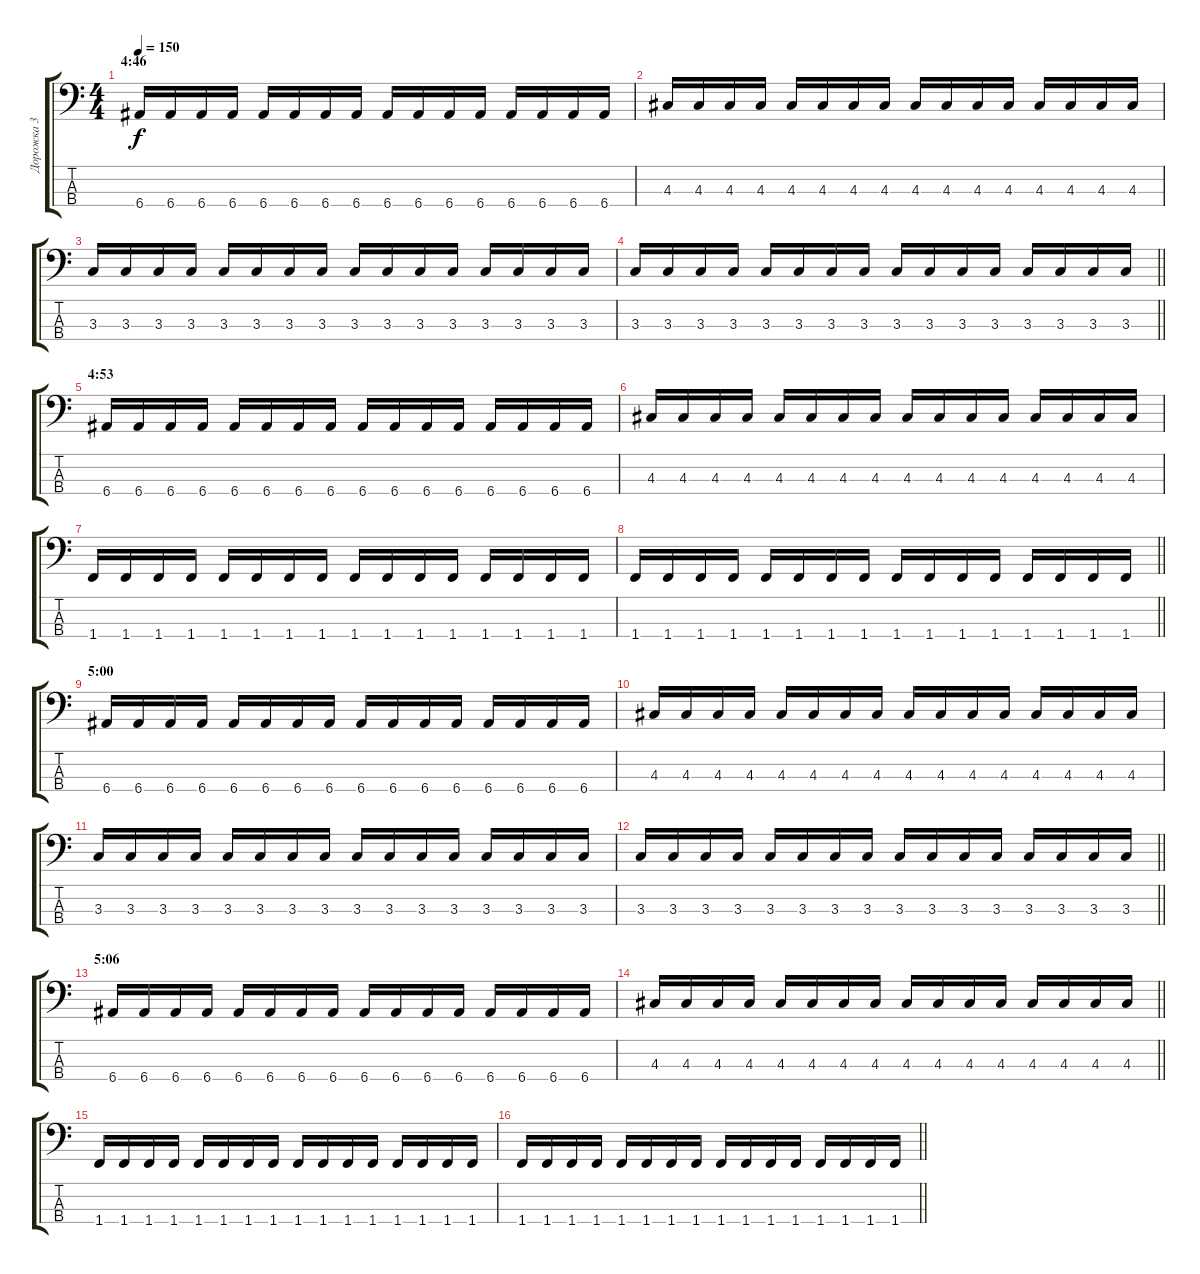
\track ("Дорожка 3" "Дорожка 3") {instrument electricbassfinger}
\staff {score tabs}
\tuning (G2 D2 A1 E1) {hide}
\ts (4 4)
\section ("" "4:46")
\tempo 150
\clef f4
\ks c
6.4.16{dy f} 6.4.16 6.4.16 6.4.16 6.4.16 6.4.16 6.4.16 6.4.16 6.4.16 6.4.16 6.4.16 6.4.16 6.4.16 6.4.16 6.4.16 6.4.16 |
4.3.16 4.3.16 4.3.16 4.3.16 4.3.16 4.3.16 4.3.16 4.3.16 4.3.16 4.3.16 4.3.16 4.3.16 4.3.16 4.3.16 4.3.16 4.3.16 |
3.3.16 3.3.16 3.3.16 3.3.16 3.3.16 3.3.16 3.3.16 3.3.16 3.3.16 3.3.16 3.3.16 3.3.16 3.3.16 3.3.16 3.3.16 3.3.16 |
\barLineRight lightlight
3.3.16 3.3.16 3.3.16 3.3.16 3.3.16 3.3.16 3.3.16 3.3.16 3.3.16 3.3.16 3.3.16 3.3.16 3.3.16 3.3.16 3.3.16 3.3.16 |
\section ("" "4:53")
6.4.16 6.4.16 6.4.16 6.4.16 6.4.16 6.4.16 6.4.16 6.4.16 6.4.16 6.4.16 6.4.16 6.4.16 6.4.16 6.4.16 6.4.16 6.4.16 |
4.3.16 4.3.16 4.3.16 4.3.16 4.3.16 4.3.16 4.3.16 4.3.16 4.3.16 4.3.16 4.3.16 4.3.16 4.3.16 4.3.16 4.3.16 4.3.16 |
1.4.16 1.4.16 1.4.16 1.4.16 1.4.16 1.4.16 1.4.16 1.4.16 1.4.16 1.4.16 1.4.16 1.4.16 1.4.16 1.4.16 1.4.16 1.4.16 |
\barLineRight lightlight
1.4.16 1.4.16 1.4.16 1.4.16 1.4.16 1.4.16 1.4.16 1.4.16 1.4.16 1.4.16 1.4.16 1.4.16 1.4.16 1.4.16 1.4.16 1.4.16 |
\section ("" "5:00")
6.4.16 6.4.16 6.4.16 6.4.16 6.4.16 6.4.16 6.4.16 6.4.16 6.4.16 6.4.16 6.4.16 6.4.16 6.4.16 6.4.16 6.4.16 6.4.16 |
4.3.16 4.3.16 4.3.16 4.3.16 4.3.16 4.3.16 4.3.16 4.3.16 4.3.16 4.3.16 4.3.16 4.3.16 4.3.16 4.3.16 4.3.16 4.3.16 |
3.3.16 3.3.16 3.3.16 3.3.16 3.3.16 3.3.16 3.3.16 3.3.16 3.3.16 3.3.16 3.3.16 3.3.16 3.3.16 3.3.16 3.3.16 3.3.16 |
\barLineRight lightlight
3.3.16 3.3.16 3.3.16 3.3.16 3.3.16 3.3.16 3.3.16 3.3.16 3.3.16 3.3.16 3.3.16 3.3.16 3.3.16 3.3.16 3.3.16 3.3.16 |
\section ("" "5:06")
6.4.16 6.4.16 6.4.16 6.4.16 6.4.16 6.4.16 6.4.16 6.4.16 6.4.16 6.4.16 6.4.16 6.4.16 6.4.16 6.4.16 6.4.16 6.4.16 |
\barLineRight lightlight
4.3.16 4.3.16 4.3.16 4.3.16 4.3.16 4.3.16 4.3.16 4.3.16 4.3.16 4.3.16 4.3.16 4.3.16 4.3.16 4.3.16 4.3.16 4.3.16 |
1.4.16 1.4.16 1.4.16 1.4.16 1.4.16 1.4.16 1.4.16 1.4.16 1.4.16 1.4.16 1.4.16 1.4.16 1.4.16 1.4.16 1.4.16 1.4.16 |
\barLineRight lightlight
1.4.16 1.4.16 1.4.16 1.4.16 1.4.16 1.4.16 1.4.16 1.4.16 1.4.16 1.4.16 1.4.16 1.4.16 1.4.16 1.4.16 1.4.16 1.4.16
